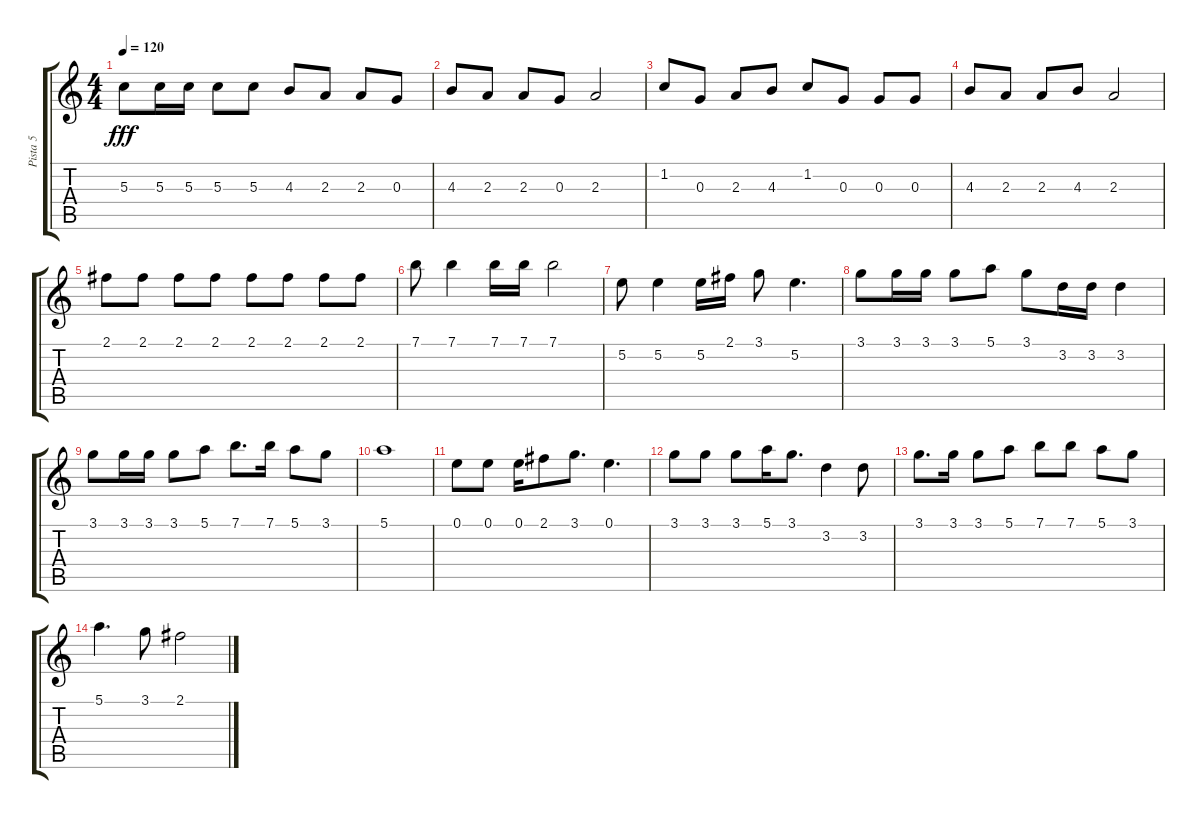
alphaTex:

\track ("Pista 5" "Pista 5") {instrument acousticguitarsteel}
\staff {score tabs}
\tuning (E4 B3 G3 D3 A2 E2) {hide}
\ts (4 4)
\tempo 120
\clef g2
\ks c
5.3.8{dy fff} 5.3.16 5.3.16 5.3.8 5.3.8 4.3.8 2.3.8 2.3.8 0.3.8 |
4.3.8 2.3.8 2.3.8 0.3.8 2.3.2 |
1.2.8 0.3.8 2.3.8 4.3.8 1.2.8 0.3.8 0.3.8 0.3.8 |
4.3.8 2.3.8 2.3.8 4.3.8 2.3.2 |
2.1.8 2.1.8 2.1.8 2.1.8 2.1.8 2.1.8 2.1.8 2.1.8 |
7.1.8 7.1.4 7.1.16 7.1.16 7.1.2 |
5.2.8 5.2.4 5.2.16 2.1.16 3.1.8 5.2.4{d} |
3.1.8 3.1.16 3.1.16 3.1.8 5.1.8 3.1.8 3.2.16 3.2.16 3.2.4 |
3.1.8 3.1.16 3.1.16 3.1.8 5.1.8 7.1.8{d} 7.1.16 5.1.8 3.1.8 |
5.1.1 |
0.1.8 0.1.8 0.1.16 2.1.8 3.1.8{d} 0.1.4{d} |
3.1.8 3.1.8 3.1.8 5.1.16 3.1.8{d} 3.2.4 3.2.8 |
3.1.8{d} 3.1.16 3.1.8 5.1.8 7.1.8 7.1.8 5.1.8 3.1.8 |
5.1.4{d} 3.1.8 2.1.2
